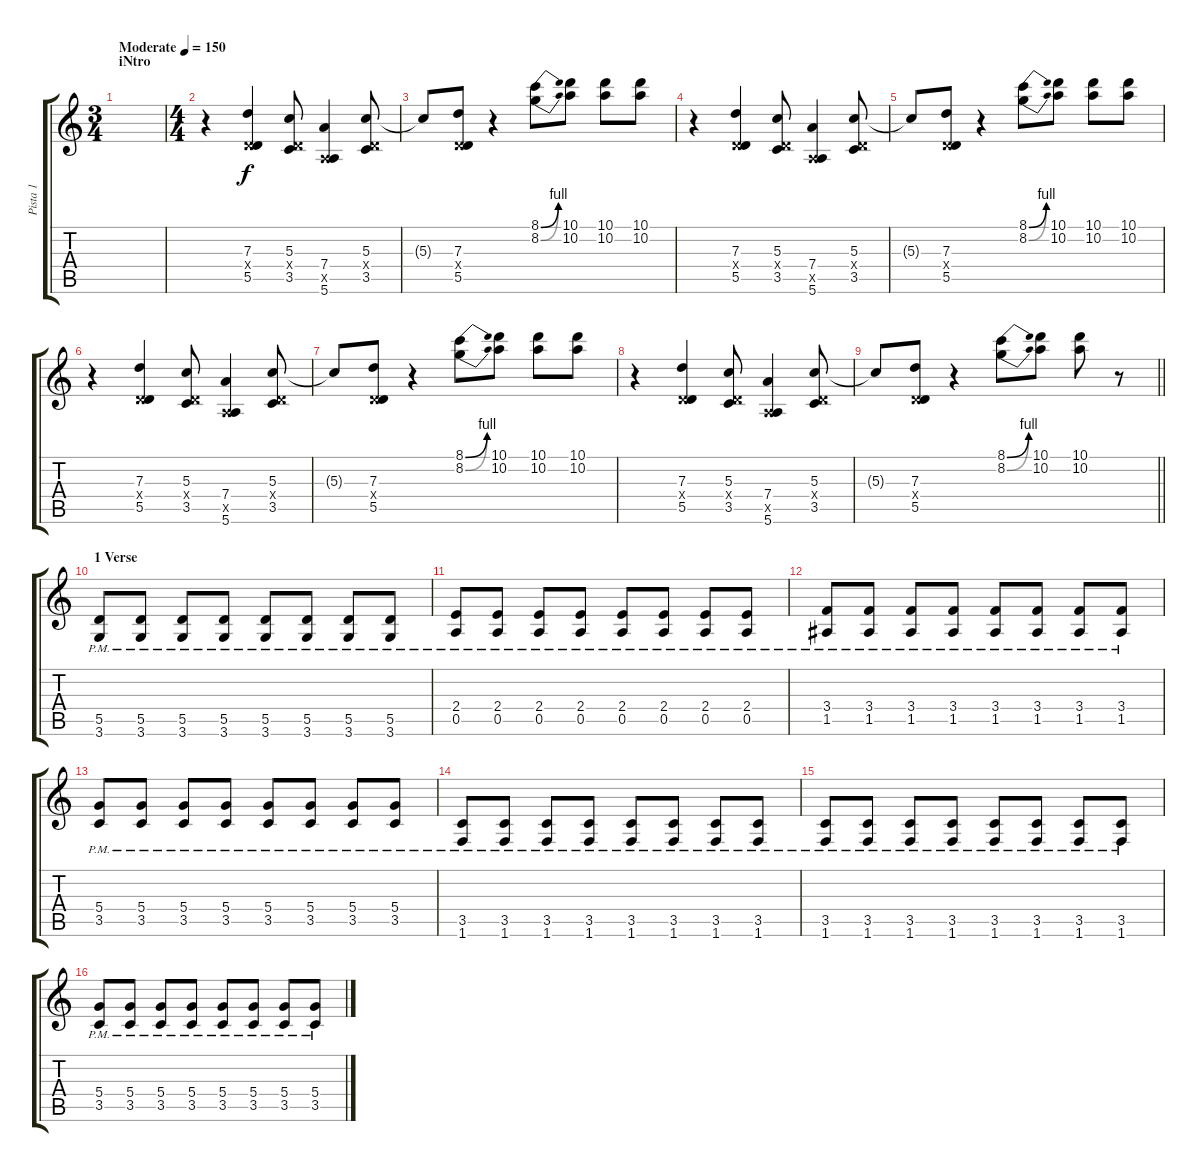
\track ("Pista 1" "Pista 1") {instrument distortionguitar}
\staff {score tabs}
\tuning (E4 B3 G3 D3 A2 E2) {hide}
\ts (3 4)
\section ("" "iNtro")
\tempo (150 "Moderate")
\clef g2
\ks c
|
\ts (4 4)
r.4 (7.3 0.4{x} 5.5).4 (5.3 0.4{x} 3.5).8 (7.4 0.5{x} 5.6).4 (5.3 0.4{x} 3.5).8 |
5.3{t}.8 (7.3 0.4{x} 5.5).8 r.4 (8.1{be (bend 0 0 60 4)} 8.2{be (bend 0 0 60 4)}).8 (10.1 10.2).8 (10.1 10.2).8 (10.1 10.2).8 |
r.4 (7.3 0.4{x} 5.5).4 (5.3 0.4{x} 3.5).8 (7.4 0.5{x} 5.6).4 (5.3 0.4{x} 3.5).8 |
5.3{t}.8 (7.3 0.4{x} 5.5).8 r.4 (8.1{be (bend 0 0 60 4)} 8.2{be (bend 0 0 60 4)}).8 (10.1 10.2).8 (10.1 10.2).8 (10.1 10.2).8 |
r.4 (7.3 0.4{x} 5.5).4 (5.3 0.4{x} 3.5).8 (7.4 0.5{x} 5.6).4 (5.3 0.4{x} 3.5).8 |
5.3{t}.8 (7.3 0.4{x} 5.5).8 r.4 (8.1{be (bend 0 0 60 4)} 8.2{be (bend 0 0 60 4)}).8 (10.1 10.2).8 (10.1 10.2).8 (10.1 10.2).8 |
r.4 (7.3 0.4{x} 5.5).4 (5.3 0.4{x} 3.5).8 (7.4 0.5{x} 5.6).4 (5.3 0.4{x} 3.5).8 |
\barLineRight lightlight
5.3{t}.8 (7.3 0.4{x} 5.5).8 r.4 (8.1{be (bend 0 0 60 4)} 8.2{be (bend 0 0 60 4)}).8 (10.1 10.2).8 (10.1 10.2).8 r.8 |
\section ("" "1 Verse")
(5.5{pm} 3.6{pm}).8 (5.5{pm} 3.6{pm}).8 (5.5{pm} 3.6{pm}).8 (5.5{pm} 3.6{pm}).8 (5.5{pm} 3.6{pm}).8 (5.5{pm} 3.6{pm}).8 (5.5{pm} 3.6{pm}).8 (5.5{pm} 3.6{pm}).8 |
(2.4{pm} 0.5{pm}).8 (2.4{pm} 0.5{pm}).8 (2.4{pm} 0.5{pm}).8 (2.4{pm} 0.5{pm}).8 (2.4{pm} 0.5{pm}).8 (2.4{pm} 0.5{pm}).8 (2.4{pm} 0.5{pm}).8 (2.4{pm} 0.5{pm}).8 |
(3.4{pm} 1.5{pm}).8 (3.4{pm} 1.5{pm}).8 (3.4{pm} 1.5{pm}).8 (3.4{pm} 1.5{pm}).8 (3.4{pm} 1.5{pm}).8 (3.4{pm} 1.5{pm}).8 (3.4{pm} 1.5{pm}).8 (3.4{pm} 1.5{pm}).8 |
(5.4{pm} 3.5{pm}).8 (5.4{pm} 3.5{pm}).8 (5.4{pm} 3.5{pm}).8 (5.4{pm} 3.5{pm}).8 (5.4{pm} 3.5{pm}).8 (5.4{pm} 3.5{pm}).8 (5.4{pm} 3.5{pm}).8 (5.4{pm} 3.5{pm}).8 |
(3.5{pm} 1.6{pm}).8 (3.5{pm} 1.6{pm}).8 (3.5{pm} 1.6{pm}).8 (3.5{pm} 1.6{pm}).8 (3.5{pm} 1.6{pm}).8 (3.5{pm} 1.6{pm}).8 (3.5{pm} 1.6{pm}).8 (3.5{pm} 1.6{pm}).8 |
(3.5{pm} 1.6{pm}).8 (3.5{pm} 1.6{pm}).8 (3.5{pm} 1.6{pm}).8 (3.5{pm} 1.6{pm}).8 (3.5{pm} 1.6{pm}).8 (3.5{pm} 1.6{pm}).8 (3.5{pm} 1.6{pm}).8 (3.5{pm} 1.6{pm}).8 |
(5.4{pm} 3.5{pm}).8 (5.4{pm} 3.5{pm}).8 (5.4{pm} 3.5{pm}).8 (5.4{pm} 3.5{pm}).8 (5.4{pm} 3.5{pm}).8 (5.4{pm} 3.5{pm}).8 (5.4{pm} 3.5{pm}).8 (5.4{pm} 3.5{pm}).8
